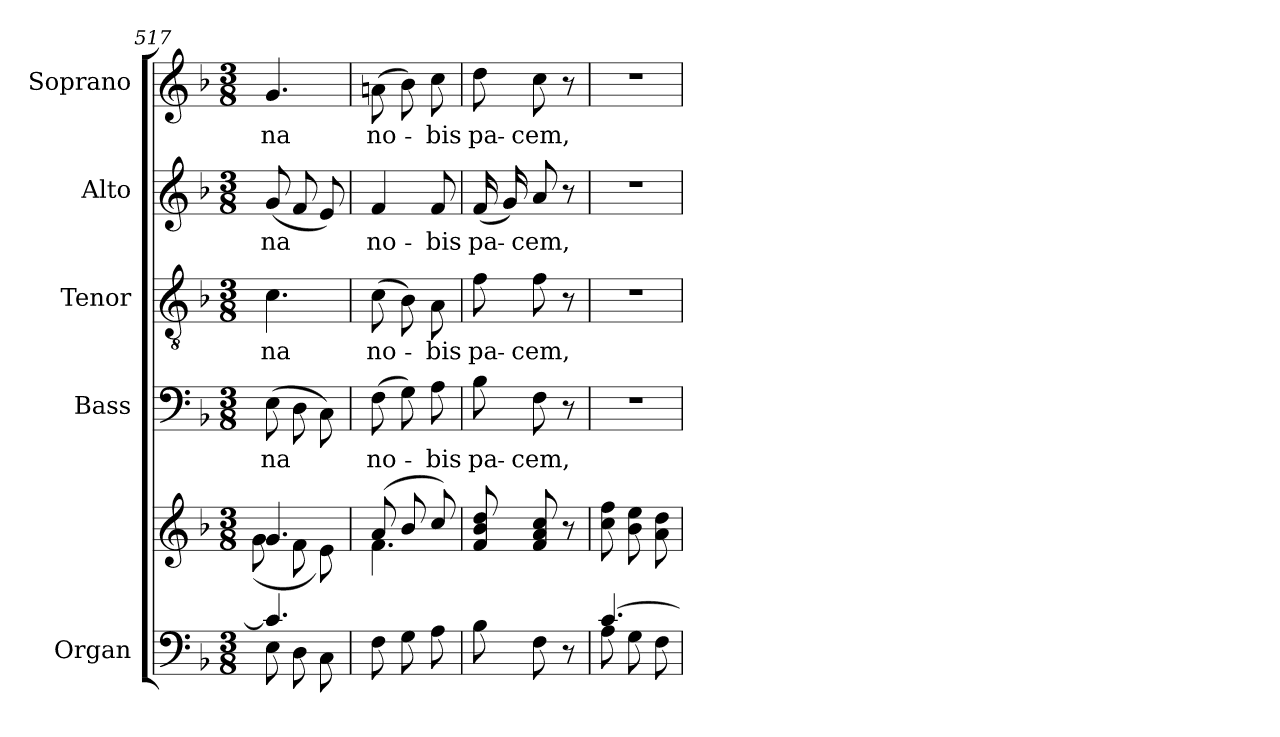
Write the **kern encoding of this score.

**kern	**kern	**kern	**text	**kern	**text	**kern	**text	**kern	**text
*part5	*part5	*part4	*part4	*part3	*part3	*part2	*part2	*part1	*part1
*staff6	*staff5	*staff4	*staff4	*staff3	*staff3	*staff2	*staff2	*staff1	*staff1
*I"Organ	*	*I"Bass	*	*I"Tenor	*	*I"Alto	*	*I"Soprano	*
*I'Org.	*	*I'B.	*	*I'T.	*	*I'A.	*	*I'S.	*
*clefF4	*clefG2	*clefF4	*	*clefGv2	*	*clefG2	*	*clefG2	*
*	*	*	*	*ITrd7c12	*	*	*	*	*
*k[b-]	*k[b-]	*k[b-]	*	*k[b-]	*	*k[b-]	*	*k[b-]	*
*F:	*F:	*F:	*	*F:	*	*F:	*	*F:	*
*M3/8	*M3/8	*M3/8	*	*M3/8	*	*M3/8	*	*M3/8	*
=517	=517	=517	=517	=517	=517	=517	=517	=517	=517
*^	*^	*	*	*	*	*	*	*	*
!	!	!	!	!	!LO:LY:b:color=#000000	!	!	!	!	!	!
!	!	!	!	!	!	!	!LO:LY:b:color=#000000	!	!	!	!
!	!	!	!	!	!	!	!	!	!LO:LY:b:color=#000000	!	!
!	!	!	!	!	!	!	!	!	!	!	!LO:LY:b:color=#000000
4.ci/]	8Ei\	4.gi/	(8gi\	(8Ei\	-na	4.Ci\	-na	(8gi/	-na	4.gi/	-na
.	8Di\	.	8fi\	8Di\	.	.	.	8fi/	.	.	.
.	8Ci\	.	8ei\)	8Ci\)	.	.	.	8ei/)	.	.	.
*v	*v	*	*	*	*	*	*	*	*	*	*
=518	=518	=518	=518	=518	=518	=518	=518	=518	=518	=518
*^	*	*	*	*	*	*	*	*	*	*
!	!	!	!	!	!LO:LY:b:color=#000000	!	!	!	!	!	!
*v	*v	*	*	*	*	*	*	*	*	*	*
*^	*	*	*	*	*	*	*	*	*	*
!	!	!	!	!	!	!	!LO:LY:b:color=#000000	!	!	!	!
*v	*v	*	*	*	*	*	*	*	*	*	*
*^	*	*	*	*	*	*	*	*	*	*
!	!	!	!	!	!	!	!	!	!LO:LY:b:color=#000000	!	!
*v	*v	*	*	*	*	*	*	*	*	*	*
*^	*	*	*	*	*	*	*	*	*	*
!	!	!	!	!	!	!	!	!	!	!	!LO:LY:b:color=#000000
*v	*v	*	*	*	*	*	*	*	*	*	*
8Fi\	(8ai/	4.fi\	(8Fi\	no-	(8Ci\	no-	4fi/	no-	(8ani\	no-
8Gi\	8b-i/	.	8Gi\)	.	8BB-i\)	.	.	.	8b-i\)	.
!	!	!	!	!LO:LY:b:color=#000000	!	!	!	!	!	!
!	!	!	!	!	!	!LO:LY:b:color=#000000	!	!	!	!
!	!	!	!	!	!	!	!	!LO:LY:b:color=#000000	!	!
!	!	!	!	!	!	!	!	!	!	!LO:LY:b:color=#000000
8Ai\	8cci/)	.	8Ai\	-bis	8AAi\	-bis	8fi/	-bis	8cci\	-bis
*	*v	*v	*	*	*	*	*	*	*	*
=519	=519	=519	=519	=519	=519	=519	=519	=519	=519
!	!	!	!LO:LY:b:color=#000000	!	!	!	!	!	!
!	!	!	!	!	!LO:LY:b:color=#000000	!	!	!	!
!	!	!	!	!	!	!	!LO:LY:b:color=#000000	!	!
!	!	!	!	!	!	!	!	!	!LO:LY:b:color=#000000
8B-i\	8fi/ 8b-i 8ddi	8B-i\	pa-	8Fi\	pa-	(16fi/	pa-	8ddi\	pa-
.	.	.	.	.	.	16gi/)	.	.	.
!	!	!	!LO:LY:b:color=#000000	!	!	!	!	!	!
!	!	!	!	!	!LO:LY:b:color=#000000	!	!	!	!
!	!	!	!	!	!	!	!LO:LY:b:color=#000000	!	!
!	!	!	!	!	!	!	!	!	!LO:LY:b:color=#000000
8Fi\	8fi/ 8ai 8cci	8Fi\	-cem,	8Fi\	-cem,	8ai/	-cem,	8cci\	-cem,
8r	8r	8r	.	8r	.	8r	.	8r	.
=520	=520	=520	=520	=520	=520	=520	=520	=520	=520
*^	*	*	*	*	*	*	*	*	*
!	!	!	!LO:N:vis=1	!	!LO:N:vis=1	!	!LO:N:vis=1	!	!LO:N:vis=1	!
[4.ci/	8Ai\	8cci\ 8ffi	4.r	.	4.r	.	4.r	.	4.r	.
.	8Gi\	8b-i\ 8eei	.	.	.	.	.	.	.	.
.	8Fi\	8ai\ 8ddi	.	.	.	.	.	.	.	.
*v	*v	*	*	*	*	*	*	*	*	*
=	=	=	=	=	=	=	=	=	=
*-	*-	*-	*-	*-	*-	*-	*-	*-	*-
